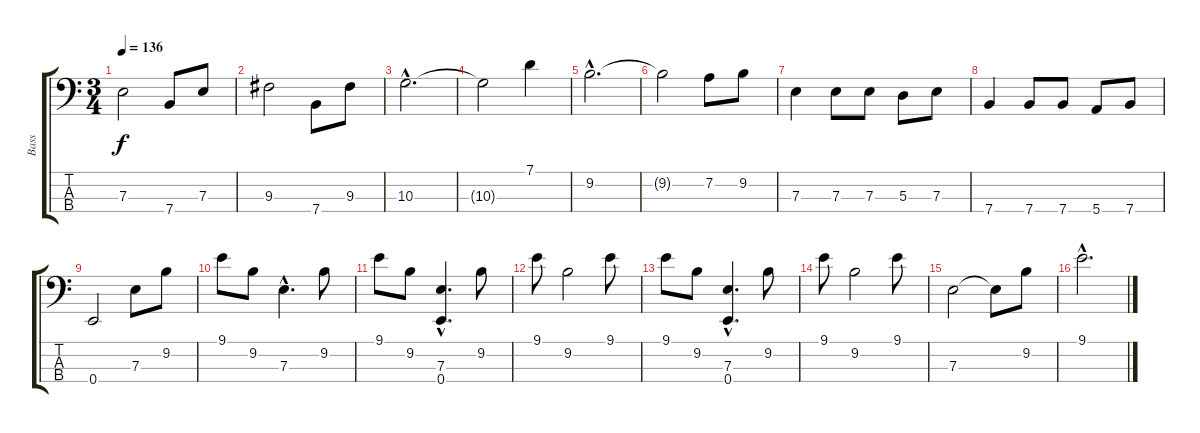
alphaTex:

\track ("Bass" "Bass") {instrument electricbasspick}
\staff {score tabs}
\tuning (G2 D2 A1 E1) {hide}
\ts (3 4)
\tempo 136
\clef f4
\ks c
7.3.2{dy f} 7.4.8 7.3.8 |
9.3.2 7.4.8 9.3.8 |
10.3{hac}.2{d} |
10.3{t}.2 7.1.4 |
9.2{hac}.2{d} |
9.2{t}.2 7.2.8 9.2.8 |
7.3.4 7.3.8 7.3.8 5.3.8 7.3.8 |
7.4.4 7.4.8 7.4.8 5.4.8 7.4.8 |
0.4.2 7.3.8 9.2.8 |
9.1.8 9.2.8 7.3{hac}.4{d} 9.2.8 |
9.1.8 9.2.8 (7.3{hac} 0.4{hac}).4{d} 9.2.8 |
9.1.8 9.2.2 9.1.8 |
9.1.8 9.2.8 (7.3{hac} 0.4{hac}).4{d} 9.2.8 |
9.1.8 9.2.2 9.1.8 |
7.3.2 7.3{t}.8 9.2.8 |
9.1{hac}.2{d}
